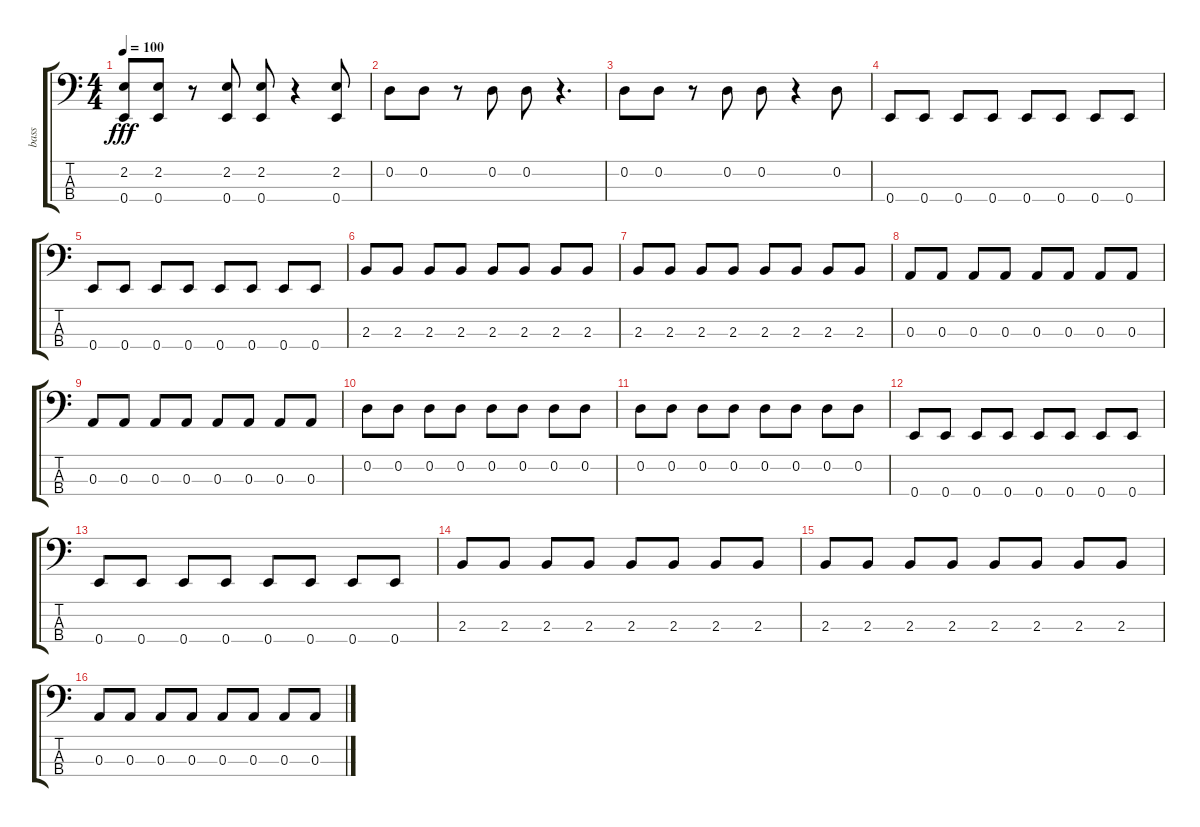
\track ("bass" "bass") {instrument acousticbass}
\staff {score tabs}
\tuning (G2 D2 A1 E1) {hide}
\ts (4 4)
\tempo 100
\clef f4
\ks c
(2.2 0.4).8{dy fff} (2.2 0.4).8 r.8 (2.2 0.4).8 (2.2 0.4).8 r.4 (2.2 0.4).8 |
0.2.8 0.2.8 r.8 0.2.8 0.2.8 r.4{d} |
0.2.8 0.2.8 r.8 0.2.8 0.2.8 r.4 0.2.8 |
0.4.8 0.4.8 0.4.8 0.4.8 0.4.8 0.4.8 0.4.8 0.4.8 |
0.4.8 0.4.8 0.4.8 0.4.8 0.4.8 0.4.8 0.4.8 0.4.8 |
2.3.8 2.3.8 2.3.8 2.3.8 2.3.8 2.3.8 2.3.8 2.3.8 |
2.3.8 2.3.8 2.3.8 2.3.8 2.3.8 2.3.8 2.3.8 2.3.8 |
0.3.8 0.3.8 0.3.8 0.3.8 0.3.8 0.3.8 0.3.8 0.3.8 |
0.3.8 0.3.8 0.3.8 0.3.8 0.3.8 0.3.8 0.3.8 0.3.8 |
0.2.8 0.2.8 0.2.8 0.2.8 0.2.8 0.2.8 0.2.8 0.2.8 |
0.2.8 0.2.8 0.2.8 0.2.8 0.2.8 0.2.8 0.2.8 0.2.8 |
0.4.8 0.4.8 0.4.8 0.4.8 0.4.8 0.4.8 0.4.8 0.4.8 |
0.4.8 0.4.8 0.4.8 0.4.8 0.4.8 0.4.8 0.4.8 0.4.8 |
2.3.8 2.3.8 2.3.8 2.3.8 2.3.8 2.3.8 2.3.8 2.3.8 |
2.3.8 2.3.8 2.3.8 2.3.8 2.3.8 2.3.8 2.3.8 2.3.8 |
0.3.8 0.3.8 0.3.8 0.3.8 0.3.8 0.3.8 0.3.8 0.3.8
